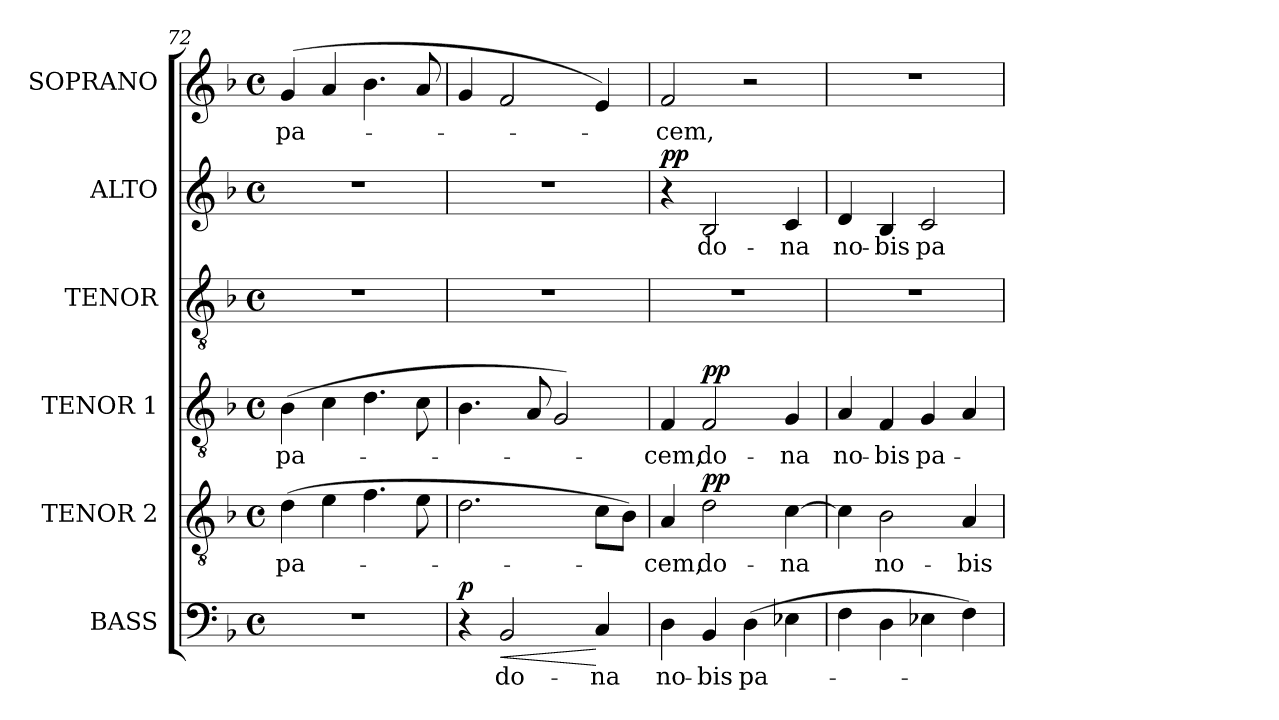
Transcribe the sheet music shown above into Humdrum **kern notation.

**kern	**text	**dynam	**kern	**text	**dynam	**kern	**text	**dynam	**kern	**kern	**text	**dynam	**kern	**text
*part6	*part6	*part6	*part5	*part5	*part5	*part4	*part4	*part4	*part3	*part2	*part2	*part2	*part1	*part1
*staff6	*staff6	*staff6	*staff5	*staff5	*staff5	*staff4	*staff4	*staff4	*staff3	*staff2	*staff2	*staff2	*staff1	*staff1
*I"BASS	*	*	*I"TENOR 2	*	*	*I"TENOR 1	*	*	*I"TENOR	*I"ALTO	*	*	*I"SOPRANO	*
*I'B.	*	*	*I'T2.	*	*	*I'T1.	*	*	*I'T.	*I'A.	*	*	*I'S.	*
*clefF4	*	*	*clefGv2	*	*	*clefGv2	*	*	*clefGv2	*clefG2	*	*	*clefG2	*
*	*	*	*ITrd7c12	*	*	*ITrd7c12	*	*	*ITrd7c12	*	*	*	*	*
*k[b-]	*	*	*k[b-]	*	*	*k[b-]	*	*	*k[b-]	*k[b-]	*	*	*k[b-]	*
*F:	*	*	*F:	*	*	*F:	*	*	*F:	*F:	*	*	*F:	*
*M4/4	*	*	*M4/4	*	*	*M4/4	*	*	*M4/4	*M4/4	*	*	*M4/4	*
*met(c)	*	*	*met(c)	*	*	*met(c)	*	*	*met(c)	*met(c)	*	*	*met(c)	*
=72	=72	=72	=72	=72	=72	=72	=72	=72	=72	=72	=72	=72	=72	=72
!	!	!	!	!LO:LY:b:color=#000000	!	!	!	!	!	!	!	!	!	!
!	!	!	!	!	!	!	!LO:LY:b:color=#000000	!	!	!	!	!	!	!
!	!	!	!	!	!	!	!	!	!	!	!	!	!	!LO:LY:b:color=#000000
1r	.	.	(4Di\	pa-	.	(4BB-i\	pa-	.	1r	1r	.	.	(4gi/	pa-
.	.	.	4Ei\	.	.	4Ci\	.	.	.	.	.	.	4ai/	.
.	.	.	4.Fi\	.	.	4.Di\	.	.	.	.	.	.	4.b-i\	.
.	.	.	8Ei\	.	.	8Ci\	.	.	.	.	.	.	8ai/	.
=73	=73	=73	=73	=73	=73	=73	=73	=73	=73	=73	=73	=73	=73	=73
4r	.	p	2.Di\	.	.	4.BB-i\	.	.	1r	1r	.	.	4gi/	.
!	!LO:LY:b:color=#000000	!LO:HP:b	!	!	!	!	!	!	!	!	!	!	!	!
2BB-i/	do-	<	.	.	.	.	.	.	.	.	.	.	2fi/	.
.	.	.	.	.	.	8AAi/	.	.	.	.	.	.	.	.
.	.	.	.	.	.	2GGi/)	.	.	.	.	.	.	.	.
!	!LO:LY:b:color=#000000	!	!	!	!	!	!	!	!	!	!	!	!	!
4Ci/	-na	[	8Ci\L	.	.	.	.	.	.	.	.	.	4ei/)	.
.	.	.	8BB-i\J)	.	.	.	.	.	.	.	.	.	.	.
=74	=74	=74	=74	=74	=74	=74	=74	=74	=74	=74	=74	=74	=74	=74
!	!LO:LY:b:color=#000000	!	!	!	!	!	!	!	!	!	!	!	!	!
!	!	!	!	!LO:LY:b:color=#000000	!	!	!	!	!	!	!	!	!	!
!	!	!	!	!	!	!	!LO:LY:b:color=#000000	!	!	!	!	!	!	!
!	!	!	!	!	!	!	!	!	!	!	!	!	!	!LO:LY:b:color=#000000
4Di\	no-	.	4AAi/	-cem,	.	4FFi/	-cem,	.	1r	4r	.	pp	2fi/	-cem,
!	!LO:LY:b:color=#000000	!	!	!	!	!	!	!	!	!	!	!	!	!
!	!	!	!	!LO:LY:b:color=#000000	!	!	!	!	!	!	!	!	!	!
!	!	!	!	!	!	!	!LO:LY:b:color=#000000	!	!	!	!	!	!	!
!	!	!	!	!	!	!	!	!	!	!	!LO:LY:b:color=#000000	!	!	!
4BB-i/	-bis	.	2Di\	do-	pp	2FFi/	do-	pp	.	2B-i/	do-	.	.	.
!	!LO:LY:b:color=#000000	!	!	!	!	!	!	!	!	!	!	!	!	!
(4Di\	pa-	.	.	.	.	.	.	.	.	.	.	.	2r	.
!	!	!	!	!LO:LY:b:color=#000000	!	!	!	!	!	!	!	!	!	!
!	!	!	!	!	!	!	!LO:LY:b:color=#000000	!	!	!	!	!	!	!
!	!	!	!	!	!	!	!	!	!	!	!LO:LY:b:color=#000000	!	!	!
4E-Xi\	.	.	[4Ci\	-na	.	4GGi/	-na	.	.	4ci/	-na	.	.	.
=75	=75	=75	=75	=75	=75	=75	=75	=75	=75	=75	=75	=75	=75	=75
!	!	!	!	!	!	!	!LO:LY:b:color=#000000	!	!	!	!	!	!	!
!	!	!	!	!	!	!	!	!	!	!	!LO:LY:b:color=#000000	!	!	!
4Fi\	.	.	4Ci\]	.	.	4AAi/	no-	.	1r	4di/	no-	.	1r	.
!	!	!	!	!LO:LY:b:color=#000000	!	!	!	!	!	!	!	!	!	!
!	!	!	!	!	!	!	!LO:LY:b:color=#000000	!	!	!	!	!	!	!
!	!	!	!	!	!	!	!	!	!	!	!LO:LY:b:color=#000000	!	!	!
4Di\	.	.	2BB-i\	no-	.	4FFi/	-bis	.	.	4B-i/	-bis	.	.	.
!	!	!	!	!	!	!	!LO:LY:b:color=#000000	!	!	!	!	!	!	!
!	!	!	!	!	!	!	!	!	!	!	!LO:LY:b:color=#000000	!	!	!
4E-Xi\	.	.	.	.	.	4GGi/	pa-	.	.	2ci/	pa-	.	.	.
!	!	!	!	!LO:LY:b:color=#000000	!	!	!	!	!	!	!	!	!	!
4Fi\)	.	.	4AAi/	-bis	.	4AAi/	.	.	.	.	.	.	.	.
=	=	=	=	=	=	=	=	=	=	=	=	=	=	=
*-	*-	*-	*-	*-	*-	*-	*-	*-	*-	*-	*-	*-	*-	*-
